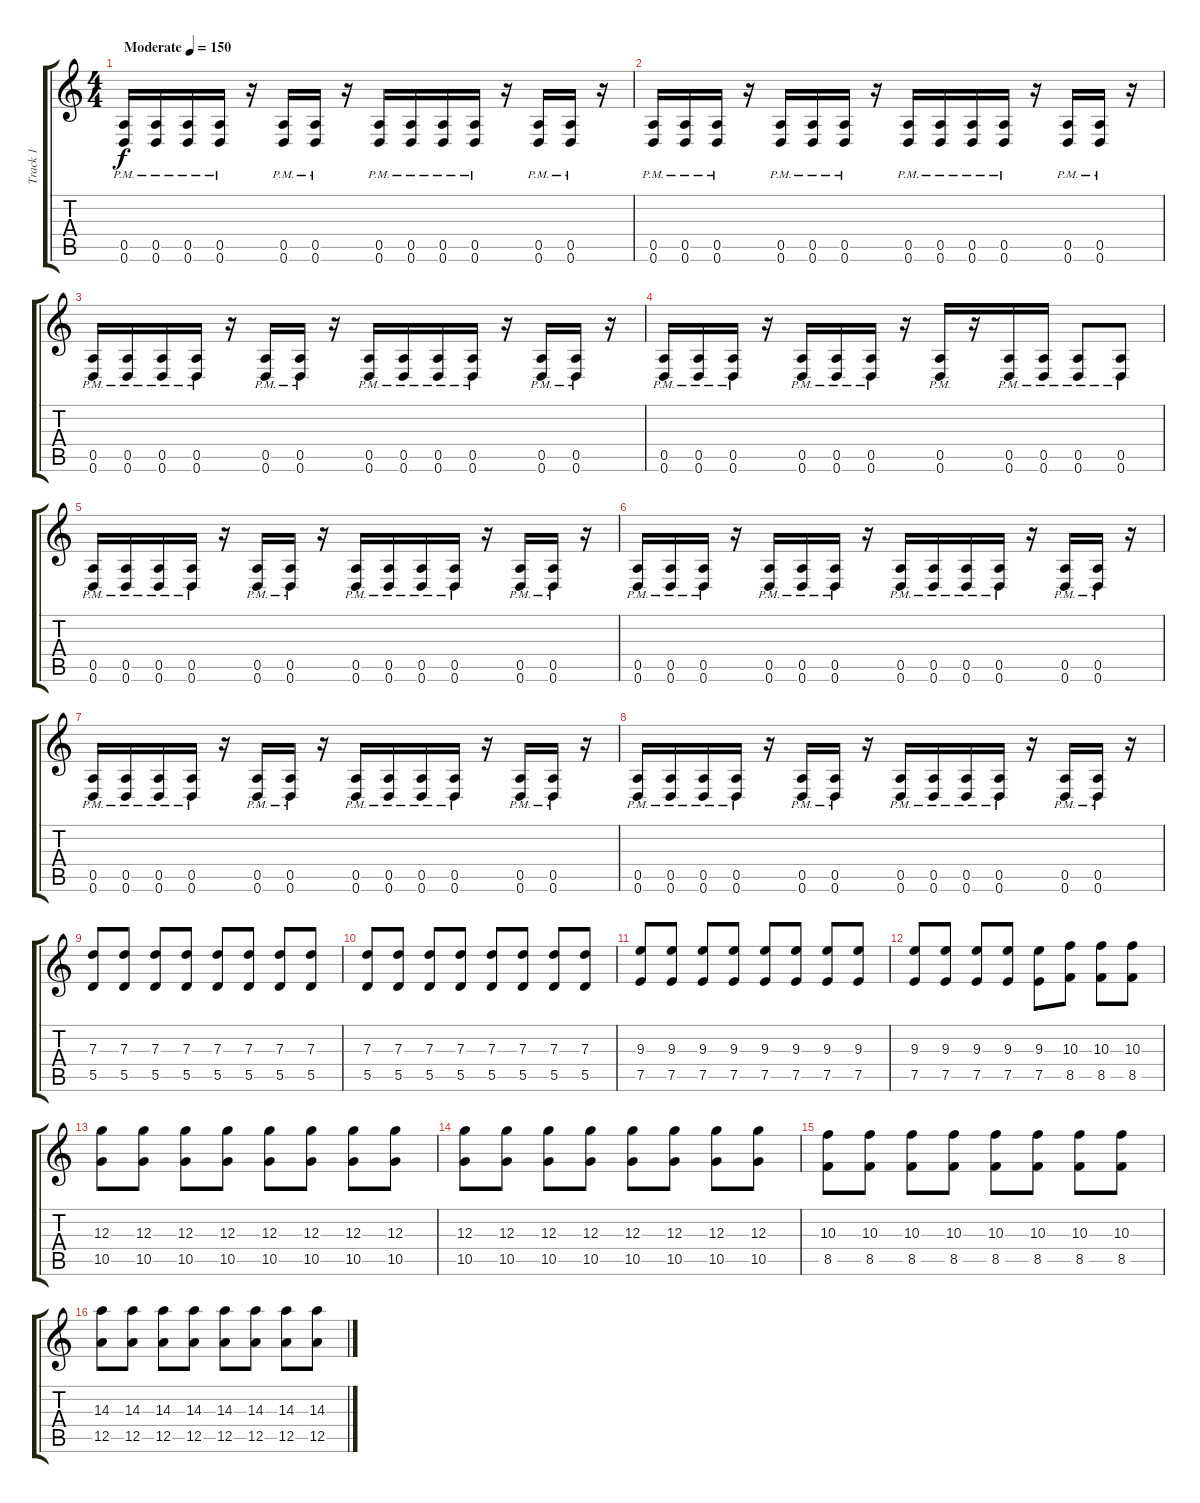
\track ("Track 1" "Track 1") {instrument distortionguitar}
\staff {score tabs}
\tuning (E4 B3 G3 D3 A2 D2) {hide}
\ts (4 4)
\tempo (150 "Moderate")
\clef g2
\ks c
(0.5{pm} 0.6{pm}).16{dy f instrument distortionguitar} (0.5{pm} 0.6{pm}).16 (0.5{pm} 0.6{pm}).16 (0.5{pm} 0.6{pm}).16 r.16 (0.5{pm} 0.6{pm}).16 (0.5{pm} 0.6{pm}).16 r.16 (0.5{pm} 0.6{pm}).16 (0.5{pm} 0.6{pm}).16 (0.5{pm} 0.6{pm}).16 (0.5{pm} 0.6{pm}).16 r.16 (0.5{pm} 0.6{pm}).16 (0.5{pm} 0.6{pm}).16 r.16 |
(0.5{pm} 0.6{pm}).16 (0.5{pm} 0.6{pm}).16 (0.5{pm} 0.6{pm}).16 r.16 (0.5{pm} 0.6{pm}).16 (0.5{pm} 0.6{pm}).16 (0.5{pm} 0.6{pm}).16 r.16 (0.5{pm} 0.6{pm}).16 (0.5{pm} 0.6{pm}).16 (0.5{pm} 0.6{pm}).16 (0.5{pm} 0.6{pm}).16 r.16 (0.5{pm} 0.6{pm}).16 (0.5{pm} 0.6{pm}).16 r.16 |
(0.5{pm} 0.6{pm}).16 (0.5{pm} 0.6{pm}).16 (0.5{pm} 0.6{pm}).16 (0.5{pm} 0.6{pm}).16 r.16 (0.5{pm} 0.6{pm}).16 (0.5{pm} 0.6{pm}).16 r.16 (0.5{pm} 0.6{pm}).16 (0.5{pm} 0.6{pm}).16 (0.5{pm} 0.6{pm}).16 (0.5{pm} 0.6{pm}).16 r.16 (0.5{pm} 0.6{pm}).16 (0.5{pm} 0.6{pm}).16 r.16 |
(0.5{pm} 0.6{pm}).16 (0.5{pm} 0.6{pm}).16 (0.5{pm} 0.6{pm}).16 r.16 (0.5{pm} 0.6{pm}).16 (0.5{pm} 0.6{pm}).16 (0.5{pm} 0.6{pm}).16 r.16 (0.5{pm} 0.6{pm}).16 r.16 (0.5{pm} 0.6{pm}).16 (0.5{pm} 0.6{pm}).16 (0.5{pm} 0.6{pm}).8 (0.5{pm} 0.6{pm}).8 |
(0.5{pm} 0.6{pm}).16 (0.5{pm} 0.6{pm}).16 (0.5{pm} 0.6{pm}).16 (0.5{pm} 0.6{pm}).16 r.16 (0.5{pm} 0.6{pm}).16 (0.5{pm} 0.6{pm}).16 r.16 (0.5{pm} 0.6{pm}).16 (0.5{pm} 0.6{pm}).16 (0.5{pm} 0.6{pm}).16 (0.5{pm} 0.6{pm}).16 r.16 (0.5{pm} 0.6{pm}).16 (0.5{pm} 0.6{pm}).16 r.16 |
(0.5{pm} 0.6{pm}).16 (0.5{pm} 0.6{pm}).16 (0.5{pm} 0.6{pm}).16 r.16 (0.5{pm} 0.6{pm}).16 (0.5{pm} 0.6{pm}).16 (0.5{pm} 0.6{pm}).16 r.16 (0.5{pm} 0.6{pm}).16 (0.5{pm} 0.6{pm}).16 (0.5{pm} 0.6{pm}).16 (0.5{pm} 0.6{pm}).16 r.16 (0.5{pm} 0.6{pm}).16 (0.5{pm} 0.6{pm}).16 r.16 |
(0.5{pm} 0.6{pm}).16 (0.5{pm} 0.6{pm}).16 (0.5{pm} 0.6{pm}).16 (0.5{pm} 0.6{pm}).16 r.16 (0.5{pm} 0.6{pm}).16 (0.5{pm} 0.6{pm}).16 r.16 (0.5{pm} 0.6{pm}).16 (0.5{pm} 0.6{pm}).16 (0.5{pm} 0.6{pm}).16 (0.5{pm} 0.6{pm}).16 r.16 (0.5{pm} 0.6{pm}).16 (0.5{pm} 0.6{pm}).16 r.16 |
(0.5{pm} 0.6{pm}).16 (0.5{pm} 0.6{pm}).16 (0.5{pm} 0.6{pm}).16 (0.5{pm} 0.6{pm}).16 r.16 (0.5{pm} 0.6{pm}).16 (0.5{pm} 0.6{pm}).16 r.16 (0.5{pm} 0.6{pm}).16 (0.5{pm} 0.6{pm}).16 (0.5{pm} 0.6{pm}).16 (0.5{pm} 0.6{pm}).16 r.16 (0.5{pm} 0.6{pm}).16 (0.5{pm} 0.6{pm}).16 r.16 |
(7.3 5.5).8 (7.3 5.5).8 (7.3 5.5).8 (7.3 5.5).8 (7.3 5.5).8 (7.3 5.5).8 (7.3 5.5).8 (7.3 5.5).8 |
(7.3 5.5).8 (7.3 5.5).8 (7.3 5.5).8 (7.3 5.5).8 (7.3 5.5).8 (7.3 5.5).8 (7.3 5.5).8 (7.3 5.5).8 |
(9.3 7.5).8 (9.3 7.5).8 (9.3 7.5).8 (9.3 7.5).8 (9.3 7.5).8 (9.3 7.5).8 (9.3 7.5).8 (9.3 7.5).8 |
(9.3 7.5).8 (9.3 7.5).8 (9.3 7.5).8 (9.3 7.5).8 (9.3 7.5).8 (10.3 8.5).8 (10.3 8.5).8 (10.3 8.5).8 |
(12.3 10.5).8 (12.3 10.5).8 (12.3 10.5).8 (12.3 10.5).8 (12.3 10.5).8 (12.3 10.5).8 (12.3 10.5).8 (12.3 10.5).8 |
(12.3 10.5).8 (12.3 10.5).8 (12.3 10.5).8 (12.3 10.5).8 (12.3 10.5).8 (12.3 10.5).8 (12.3 10.5).8 (12.3 10.5).8 |
(10.3 8.5).8 (10.3 8.5).8 (10.3 8.5).8 (10.3 8.5).8 (10.3 8.5).8 (10.3 8.5).8 (10.3 8.5).8 (10.3 8.5).8 |
(14.3 12.5).8 (14.3 12.5).8 (14.3 12.5).8 (14.3 12.5).8 (14.3 12.5).8 (14.3 12.5).8 (14.3 12.5).8 (14.3 12.5).8
